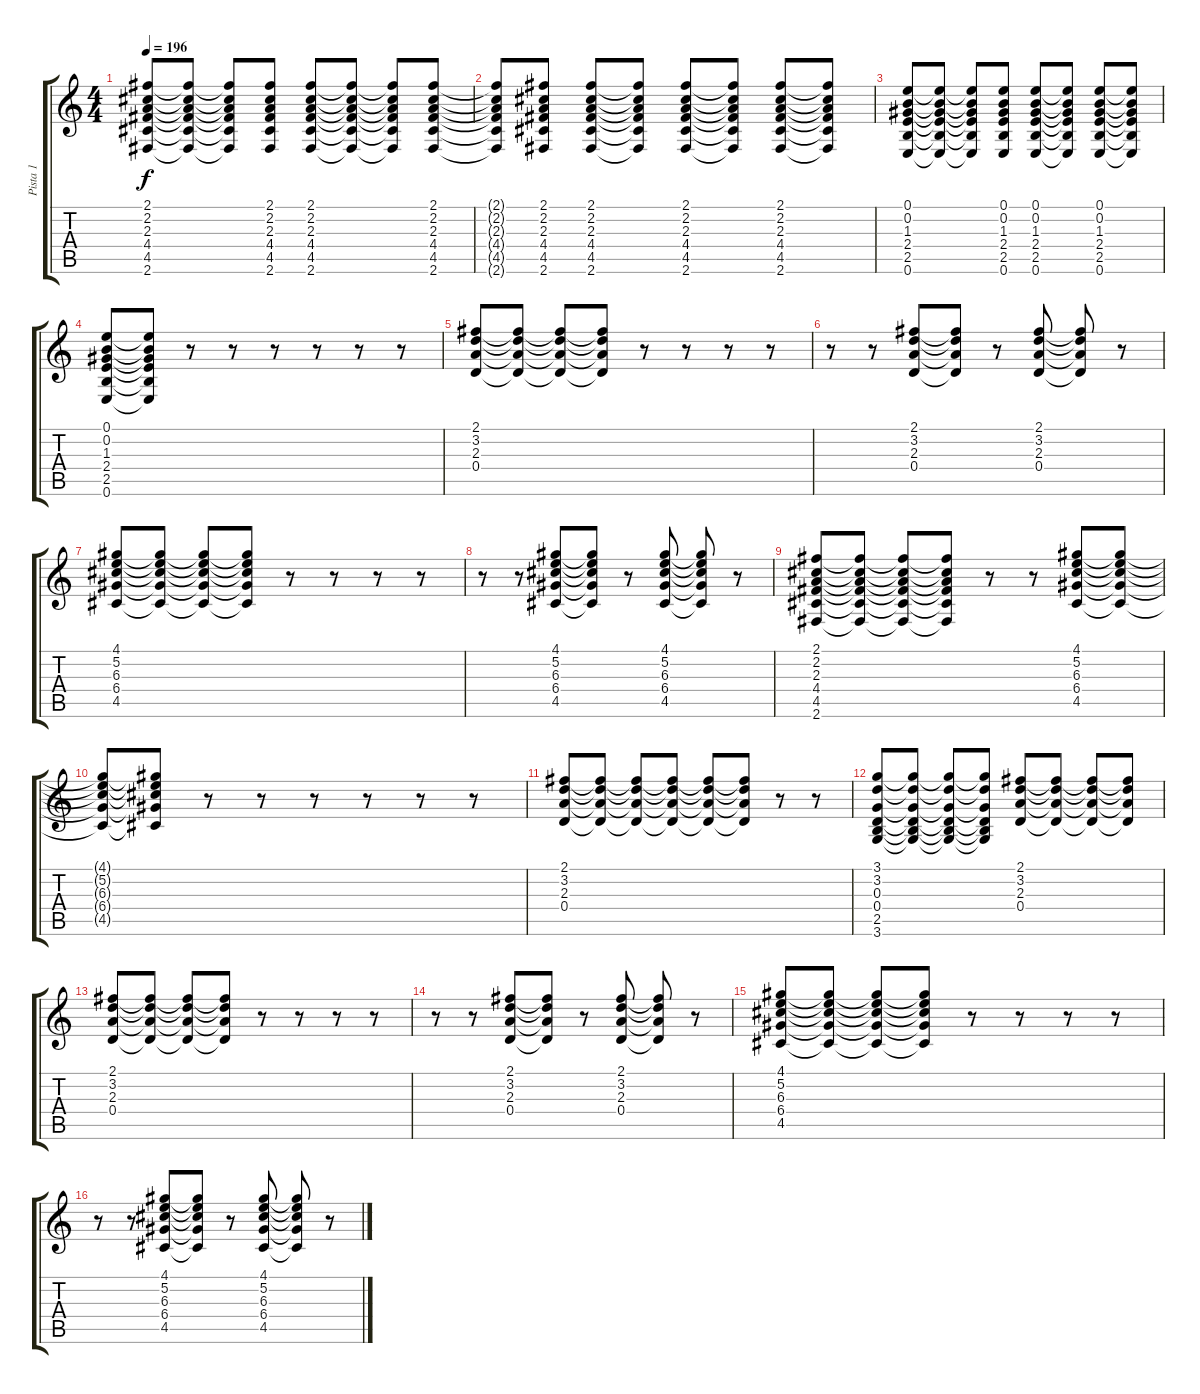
\track ("Pista 1" "Pista 1") {instrument acousticguitarsteel}
\staff {score tabs}
\tuning (E4 B3 G3 D3 A2 E2) {hide}
\ts (4 4)
\tempo 196
\clef g2
\ks c
(2.1 2.2 2.3 4.4 4.5 2.6).8{dy f} (2.1{t} 2.2{t} 2.3{t} 4.4{t} 4.5{t} 2.6{t}).8 (2.1{t} 2.2{t} 2.3{t} 4.4{t} 4.5{t} 2.6{t}).8 (2.1 2.2 2.3 4.4 4.5 2.6).8 (2.1 2.2 2.3 4.4 4.5 2.6).8 (2.1{t} 2.2{t} 2.3{t} 4.4{t} 4.5{t} 2.6{t}).8 (2.1{t} 2.2{t} 2.3{t} 4.4{t} 4.5{t} 2.6{t}).8 (2.1 2.2 2.3 4.4 4.5 2.6).8 |
(2.1{t} 2.2{t} 2.3{t} 4.4{t} 4.5{t} 2.6{t}).8 (2.1 2.2 2.3 4.4 4.5 2.6).8 (2.1 2.2 2.3 4.4 4.5 2.6).8 (2.1{t} 2.2{t} 2.3{t} 4.4{t} 4.5{t} 2.6{t}).8 (2.1 2.2 2.3 4.4 4.5 2.6).8 (2.1{t} 2.2{t} 2.3{t} 4.4{t} 4.5{t} 2.6{t}).8 (2.1 2.2 2.3 4.4 4.5 2.6).8 (2.1{t} 2.2{t} 2.3{t} 4.4{t} 4.5{t} 2.6{t}).8 |
(0.1 0.2 1.3 2.4 2.5 0.6).8 (0.1{t} 0.2{t} 1.3{t} 2.4{t} 2.5{t} 0.6{t}).8 (0.1{t} 0.2{t} 1.3{t} 2.4{t} 2.5{t} 0.6{t}).8 (0.1 0.2 1.3 2.4 2.5 0.6).8 (0.1 0.2 1.3 2.4 2.5 0.6).8 (0.1{t} 0.2{t} 1.3{t} 2.4{t} 2.5{t} 0.6{t}).8 (0.1 0.2 1.3 2.4 2.5 0.6).8 (0.1{t} 0.2{t} 1.3{t} 2.4{t} 2.5{t} 0.6{t}).8 |
(0.1 0.2 1.3 2.4 2.5 0.6).8 (0.1{t} 0.2{t} 1.3{t} 2.4{t} 2.5{t} 0.6{t}).8 r.8 r.8 r.8 r.8 r.8 r.8 |
(2.1 3.2 2.3 0.4).8 (2.1{t} 3.2{t} 2.3{t} 0.4{t}).8 (2.1{t} 3.2{t} 2.3{t} 0.4{t}).8 (2.1{t} 3.2{t} 2.3{t} 0.4{t}).8 r.8 r.8 r.8 r.8 |
r.8 r.8 (2.1 3.2 2.3 0.4).8 (2.1{t} 3.2{t} 2.3{t} 0.4{t}).8 r.8 (2.1 3.2 2.3 0.4).8 (2.1{t} 3.2{t} 2.3{t} 0.4{t}).8 r.8 |
(4.1 5.2 6.3 6.4 4.5).8 (4.1{t} 5.2{t} 6.3{t} 6.4{t} 4.5{t}).8 (4.1{t} 5.2{t} 6.3{t} 6.4{t} 4.5{t}).8 (4.1{t} 5.2{t} 6.3{t} 6.4{t} 4.5{t}).8 r.8 r.8 r.8 r.8 |
r.8 r.8 (4.1 5.2 6.3 6.4 4.5).8 (4.1{t} 5.2{t} 6.3{t} 6.4{t} 4.5{t}).8 r.8 (4.1 5.2 6.3 6.4 4.5).8 (4.1{t} 5.2{t} 6.3{t} 6.4{t} 4.5{t}).8 r.8 |
(2.1 2.2 2.3 4.4 4.5 2.6).8 (2.1{t} 2.2{t} 2.3{t} 4.4{t} 4.5{t} 2.6{t}).8 (2.1{t} 2.2{t} 2.3{t} 4.4{t} 4.5{t} 2.6{t}).8 (2.1{t} 2.2{t} 2.3{t} 4.4{t} 4.5{t} 2.6{t}).8 r.8 r.8 (4.1 5.2 6.3 6.4 4.5).8 (4.1{t} 5.2{t} 6.3{t} 6.4{t} 4.5{t}).8 |
(4.1{t} 5.2{t} 6.3{t} 6.4{t} 4.5{t}).8 (4.1{t} 5.2{t} 6.3{t} 6.4{t} 4.5{t}).8 r.8 r.8 r.8 r.8 r.8 r.8 |
(2.1 3.2 2.3 0.4).8 (2.1{t} 3.2{t} 2.3{t} 0.4{t}).8 (2.1{t} 3.2{t} 2.3{t} 0.4{t}).8 (2.1{t} 3.2{t} 2.3{t} 0.4{t}).8 (2.1{t} 3.2{t} 2.3{t} 0.4{t}).8 (2.1{t} 3.2{t} 2.3{t} 0.4{t}).8 r.8 r.8 |
(3.1 3.2 0.3 0.4 2.5 3.6).8 (3.1{t} 3.2{t} 0.3{t} 0.4{t} 2.5{t} 3.6{t}).8 (3.1{t} 3.2{t} 0.3{t} 0.4{t} 2.5{t} 3.6{t}).8 (3.1{t} 3.2{t} 0.3{t} 0.4{t} 2.5{t} 3.6{t}).8 (2.1 3.2 2.3 0.4).8 (2.1{t} 3.2{t} 2.3{t} 0.4{t}).8 (2.1{t} 3.2{t} 2.3{t} 0.4{t}).8 (2.1{t} 3.2{t} 2.3{t} 0.4{t}).8 |
(2.1 3.2 2.3 0.4).8 (2.1{t} 3.2{t} 2.3{t} 0.4{t}).8 (2.1{t} 3.2{t} 2.3{t} 0.4{t}).8 (2.1{t} 3.2{t} 2.3{t} 0.4{t}).8 r.8 r.8 r.8 r.8 |
r.8 r.8 (2.1 3.2 2.3 0.4).8 (2.1{t} 3.2{t} 2.3{t} 0.4{t}).8 r.8 (2.1 3.2 2.3 0.4).8 (2.1{t} 3.2{t} 2.3{t} 0.4{t}).8 r.8 |
(4.1 5.2 6.3 6.4 4.5).8 (4.1{t} 5.2{t} 6.3{t} 6.4{t} 4.5{t}).8 (4.1{t} 5.2{t} 6.3{t} 6.4{t} 4.5{t}).8 (4.1{t} 5.2{t} 6.3{t} 6.4{t} 4.5{t}).8 r.8 r.8 r.8 r.8 |
r.8 r.8 (4.1 5.2 6.3 6.4 4.5).8 (4.1{t} 5.2{t} 6.3{t} 6.4{t} 4.5{t}).8 r.8 (4.1 5.2 6.3 6.4 4.5).8 (4.1{t} 5.2{t} 6.3{t} 6.4{t} 4.5{t}).8 r.8
